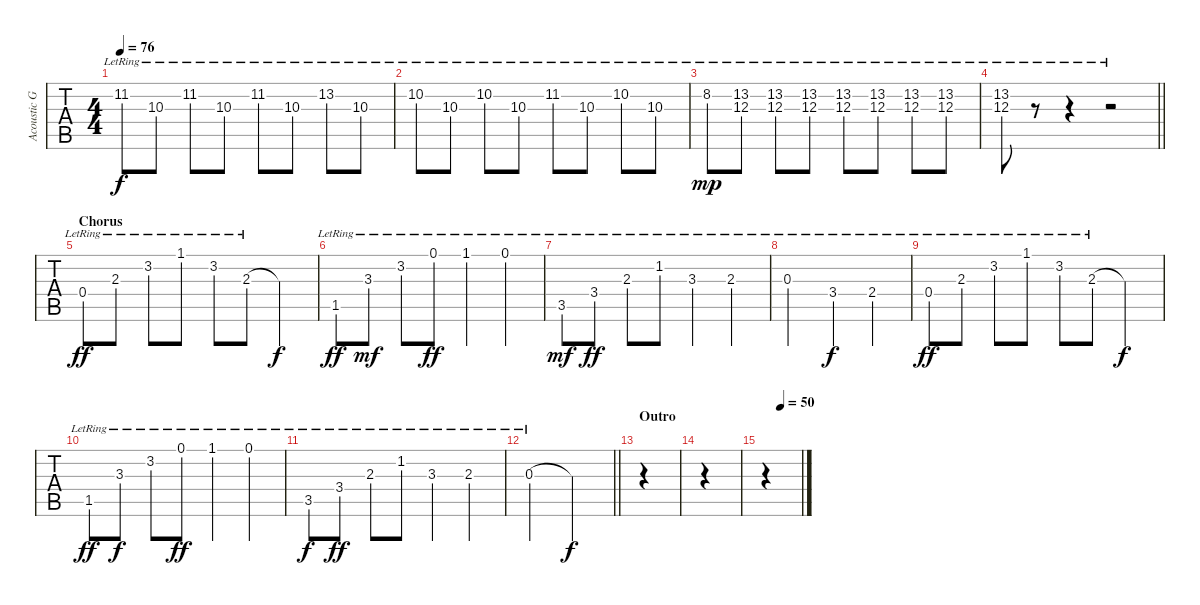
\track ("Acoustic Guitar" "Acoustic G") {instrument acousticguitarsteel}
\staff {tabs}
\tuning (Eb4 Bb3 Gb3 Db3 Ab2 Eb2) {hide}
\ts (4 4)
\tempo 76
\clef g2
\ks e
11.2{lr}.8{dy f} 10.3{lr}.8 11.2{lr}.8 10.3{lr}.8 11.2{lr}.8 10.3{lr}.8 13.2{lr}.8 10.3{lr}.8 |
10.2{lr}.8 10.3{lr}.8 10.2{lr}.8 10.3{lr}.8 11.2{lr}.8 10.3{lr}.8 10.2{lr}.8 10.3{lr}.8 |
8.2{lr}.8{dy mp volume 0} (13.2{lr} 12.3{lr}).8 (13.2{lr} 12.3{lr}).8 (13.2{lr} 12.3{lr}).8 (13.2{lr} 12.3{lr}).8 (13.2{lr} 12.3{lr}).8 (13.2{lr} 12.3{lr}).8 (13.2{lr} 12.3{lr}).8 |
\barLineRight lightlight
(13.2{lr} 12.3{lr}).8 r.8 r.4 r.2{volume 11} |
\section ("" "Chorus")
0.4{lr}.8{dy ff} 2.3{lr}.8 3.2{lr}.8 1.1{lr}.8 3.2{lr}.8 2.3{lr}.8 2.3{t}.4{dy f} |
1.5{lr}.8{dy ff} 3.3{lr}.8{dy mf} 3.2{lr}.8 0.1{lr}.8{dy ff} 1.1{lr}.4 0.1{lr}.4 |
3.5{lr}.8{dy mf} 3.4{lr}.8{dy ff} 2.3{lr}.8 1.2{lr}.8 3.3{lr}.4 2.3{lr}.4 |
0.3{lr}.2 3.4{lr}.4{dy f} 2.4{lr}.4 |
0.4{lr}.8{dy ff} 2.3{lr}.8 3.2{lr}.8 1.1{lr}.8 3.2{lr}.8 2.3{lr}.8 2.3{t}.4{dy f} |
1.5{lr}.8{dy ff} 3.3{lr}.8{dy f} 3.2{lr}.8 0.1{lr}.8{dy ff} 1.1{lr}.4 0.1{lr}.4 |
3.5{lr}.8{dy f} 3.4{lr}.8{dy ff} 2.3{lr}.8 1.2{lr}.8 3.3{lr}.4 2.3{lr}.4 |
\barLineRight lightlight
0.3{lr}.2 0.3{t}.2{dy f volume 0} |
\section ("" "Outro")
|
|
\tempo (50 0.5)
